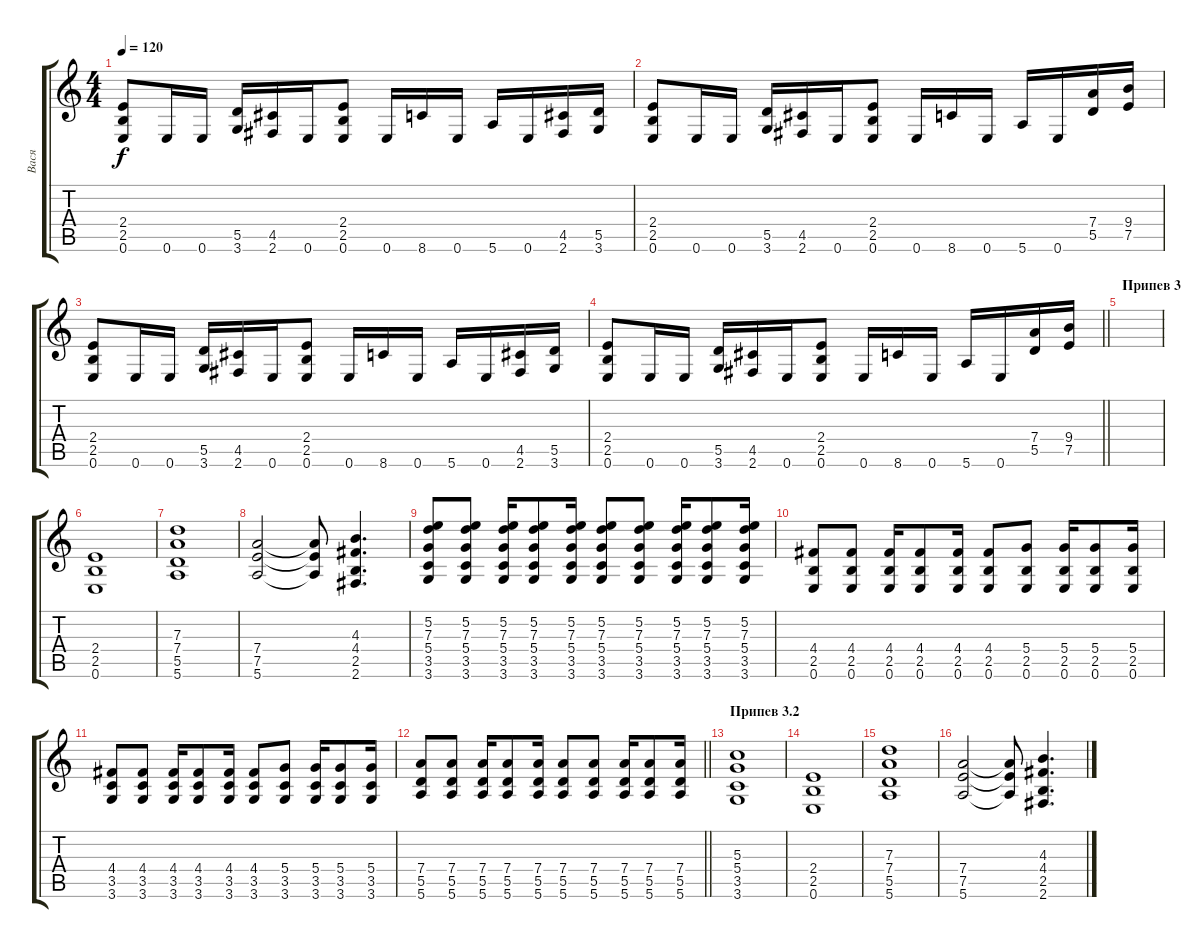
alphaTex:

\track ("Вася" "Вася") {instrument distortionguitar}
\staff {score tabs}
\tuning (E4 B3 G3 D3 A2 E2) {hide}
\ts (4 4)
\tempo 120
\clef g2
\ks c
(2.4 2.5 0.6).8{dy f} 0.6.16 0.6.16 (5.5 3.6).16 (4.5 2.6).16 0.6.16 (2.4 2.5 0.6).8 0.6.16 8.6.16 0.6.16 5.6.16 0.6.16 (4.5 2.6).16 (5.5 3.6).16 |
(2.4 2.5 0.6).8 0.6.16 0.6.16 (5.5 3.6).16 (4.5 2.6).16 0.6.16 (2.4 2.5 0.6).8 0.6.16 8.6.16 0.6.16 5.6.16 0.6.16 (7.4 5.5).16 (9.4 7.5).16 |
(2.4 2.5 0.6).8 0.6.16 0.6.16 (5.5 3.6).16 (4.5 2.6).16 0.6.16 (2.4 2.5 0.6).8 0.6.16 8.6.16 0.6.16 5.6.16 0.6.16 (4.5 2.6).16 (5.5 3.6).16 |
\barLineRight lightlight
(2.4 2.5 0.6).8 0.6.16 0.6.16 (5.5 3.6).16 (4.5 2.6).16 0.6.16 (2.4 2.5 0.6).8 0.6.16 8.6.16 0.6.16 5.6.16 0.6.16 (7.4 5.5).16 (9.4 7.5).16 |
\section ("" "Припев 3")
|
(2.4 2.5 0.6).1 |
(7.3 7.4 5.5 5.6).1 |
(7.4 7.5 5.6).2 (7.4{t} 7.5{t} 5.6{t}).8 (4.3 4.4 2.5 2.6).4{d} |
(5.2 7.3 5.4 3.5 3.6).8 (5.2 7.3 5.4 3.5 3.6).8 (5.2 7.3 5.4 3.5 3.6).16 (5.2 7.3 5.4 3.5 3.6).8 (5.2 7.3 5.4 3.5 3.6).16 (5.2 7.3 5.4 3.5 3.6).8 (5.2 7.3 5.4 3.5 3.6).8 (5.2 7.3 5.4 3.5 3.6).16 (5.2 7.3 5.4 3.5 3.6).8 (5.2 7.3 5.4 3.5 3.6).16 |
(4.4 2.5 0.6).8 (4.4 2.5 0.6).8 (4.4 2.5 0.6).16 (4.4 2.5 0.6).8 (4.4 2.5 0.6).16 (4.4 2.5 0.6).8 (5.4 2.5 0.6).8 (5.4 2.5 0.6).16 (5.4 2.5 0.6).8 (5.4 2.5 0.6).16 |
(4.4 3.5 3.6).8 (4.4 3.5 3.6).8 (4.4 3.5 3.6).16 (4.4 3.5 3.6).8 (4.4 3.5 3.6).16 (4.4 3.5 3.6).8 (5.4 3.5 3.6).8 (5.4 3.5 3.6).16 (5.4 3.5 3.6).8 (5.4 3.5 3.6).16 |
\barLineRight lightlight
(7.4 5.5 5.6).8 (7.4 5.5 5.6).8 (7.4 5.5 5.6).16 (7.4 5.5 5.6).8 (7.4 5.5 5.6).16 (7.4 5.5 5.6).8 (7.4 5.5 5.6).8 (7.4 5.5 5.6).16 (7.4 5.5 5.6).8 (7.4 5.5 5.6).16 |
\section ("" "Припев 3.2")
(5.3 5.4 3.5 3.6).1 |
(2.4 2.5 0.6).1 |
(7.3 7.4 5.5 5.6).1 |
(7.4 7.5 5.6).2 (7.4{t} 7.5{t} 5.6{t}).8 (4.3 4.4 2.5 2.6).4{d}
